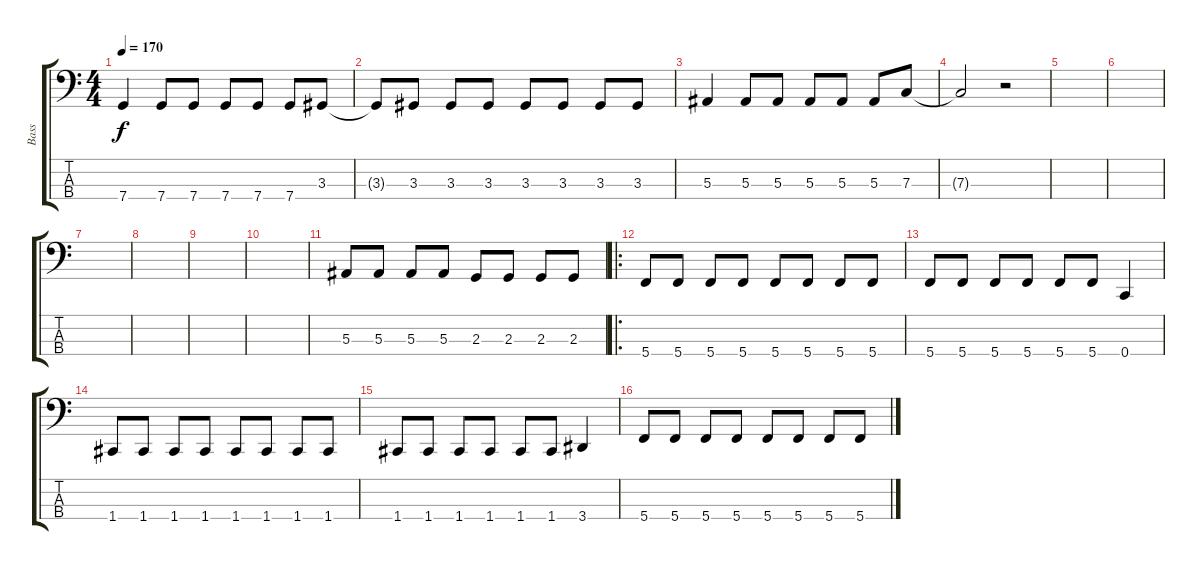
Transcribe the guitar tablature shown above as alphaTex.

\track ("Bass" "Bass") {instrument electricbasspick}
\staff {score tabs}
\tuning (Eb2 Bb1 F1 C1) {hide}
\ts (4 4)
\tempo 170
\clef f4
\ks c
7.4.4{dy f} 7.4.8 7.4.8 7.4.8 7.4.8 7.4.8 3.3.8 |
3.3{t}.8 3.3.8 3.3.8 3.3.8 3.3.8 3.3.8 3.3.8 3.3.8 |
5.3.4 5.3.8 5.3.8 5.3.8 5.3.8 5.3.8 7.3.8 |
7.3{t}.2 r.2 |
|
|
|
|
|
|
5.3.8 5.3.8 5.3.8 5.3.8 2.3.8 2.3.8 2.3.8 2.3.8 |
\ro
5.4.8 5.4.8 5.4.8 5.4.8 5.4.8 5.4.8 5.4.8 5.4.8 |
5.4.8 5.4.8 5.4.8 5.4.8 5.4.8 5.4.8 0.4.4 |
1.4.8 1.4.8 1.4.8 1.4.8 1.4.8 1.4.8 1.4.8 1.4.8 |
1.4.8 1.4.8 1.4.8 1.4.8 1.4.8 1.4.8 3.4.4 |
5.4.8 5.4.8 5.4.8 5.4.8 5.4.8 5.4.8 5.4.8 5.4.8
